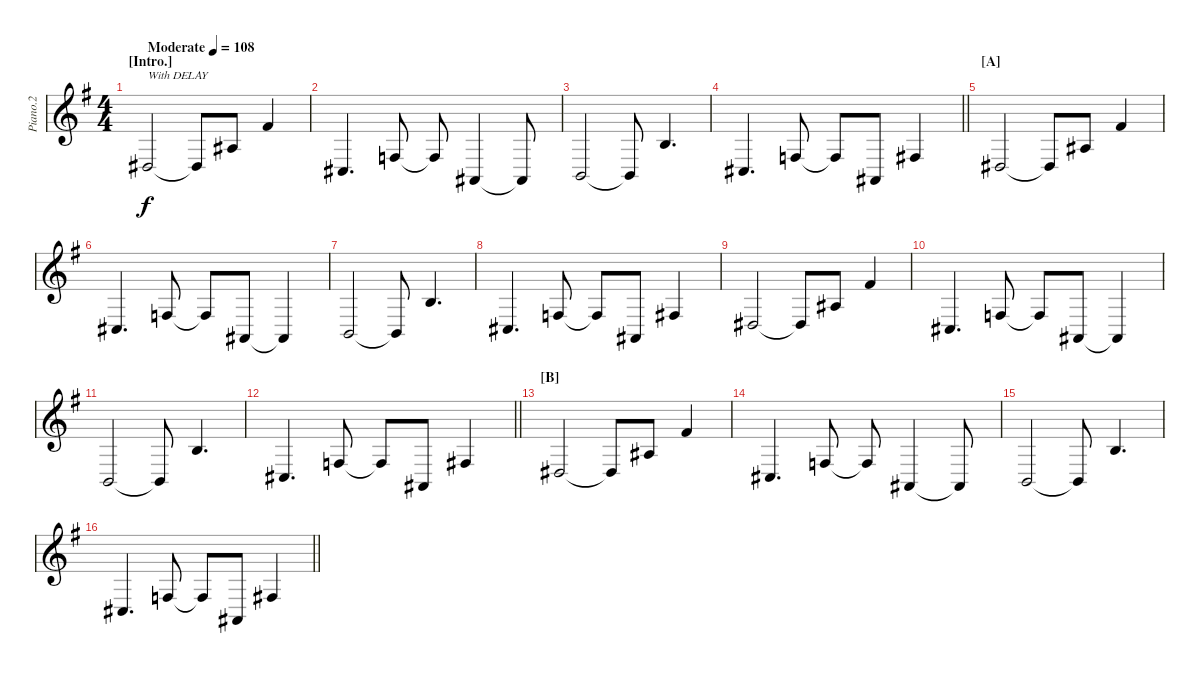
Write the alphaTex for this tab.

\track ("Piano.2" "Piano.2") {instrument acousticgrandpiano}
\staff {score}
\tuning (G4 D4 Bb3 F3 C3 G2) {hide}
\ts (4 4)
\section ("" "[Intro.]")
\tempo (108 "Moderate")
\clef g2
\ks g
3.5.2{txt "With DELAY" dy f instrument acousticgrandpiano} 3.5{t}.8 5.4.8 8.3.4 |
1.5.4{d} 5.5.8 5.5{t}.8 3.6.4 3.6{t}.8 |
4.6.2 4.6{t}.8 6.4.4{d} |
\barLineRight lightlight
1.5.4{d} 5.5.8 5.5{t}.8 3.6.8 6.5.4 |
\section ("" "[A]")
3.5.2 3.5{t}.8 5.4.8 8.3.4 |
1.5.4{d} 5.5.8 5.5{t}.8 3.6.8 3.6{t}.4 |
4.6.2 4.6{t}.8 6.4.4{d} |
1.5.4{d} 5.5.8 5.5{t}.8 3.6.8 6.5.4 |
3.5.2 3.5{t}.8 5.4.8 8.3.4 |
1.5.4{d} 5.5.8 5.5{t}.8 3.6.8 3.6{t}.4 |
4.6.2 4.6{t}.8 6.4.4{d} |
\barLineRight lightlight
1.5.4{d} 5.5.8 5.5{t}.8 3.6.8 6.5.4 |
\section ("" "[B]")
3.5.2 3.5{t}.8 5.4.8 8.3.4 |
1.5.4{d} 5.5.8 5.5{t}.8 3.6.4 3.6{t}.8 |
4.6.2 4.6{t}.8 6.4.4{d} |
\barLineRight lightlight
1.5.4{d} 5.5.8 5.5{t}.8 3.6.8 6.5.4
